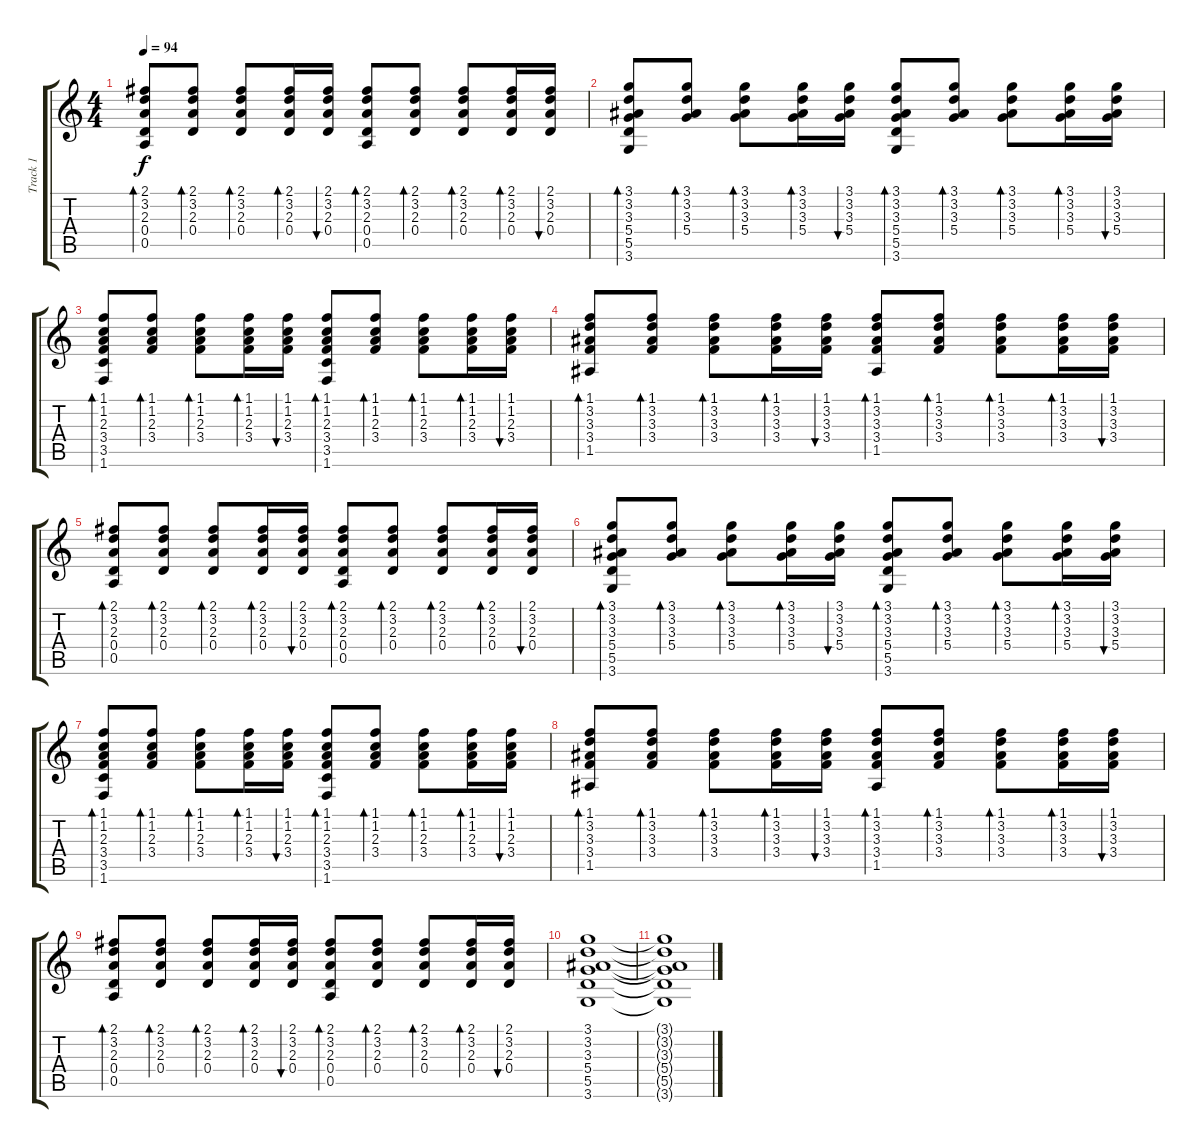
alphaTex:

\track ("Track 1" "Track 1") {instrument acousticguitarsteel}
\staff {score tabs}
\tuning (E4 B3 G3 D3 A2 E2) {hide}
\ts (4 4)
\tempo 94
\clef g2
\ks c
(2.1 3.2 2.3 0.4 0.5).8{bd 60 dy f} (2.1 3.2 2.3 0.4).8{bd 60} (2.1 3.2 2.3 0.4).8{bd 60} (2.1 3.2 2.3 0.4).16{bd 60} (2.1 3.2 2.3 0.4).16{bu 60} (2.1 3.2 2.3 0.4 0.5).8{bd 60} (2.1 3.2 2.3 0.4).8{bd 60} (2.1 3.2 2.3 0.4).8{bd 60} (2.1 3.2 2.3 0.4).16{bd 60} (2.1 3.2 2.3 0.4).16{bu 60} |
(3.1 3.2 3.3 5.4 5.5 3.6).8{bd 60} (3.1 3.2 3.3 5.4).8{bd 60} (3.1 3.2 3.3 5.4).8{bd 60} (3.1 3.2 3.3 5.4).16{bd 60} (3.1 3.2 3.3 5.4).16{bu 60} (3.1 3.2 3.3 5.4 5.5 3.6).8{bd 60} (3.1 3.2 3.3 5.4).8{bd 60} (3.1 3.2 3.3 5.4).8{bd 60} (3.1 3.2 3.3 5.4).16{bd 60} (3.1 3.2 3.3 5.4).16{bu 60} |
(1.1 1.2 2.3 3.4 3.5 1.6).8{bd 60} (1.1 1.2 2.3 3.4).8{bd 60} (1.1 1.2 2.3 3.4).8{bd 60} (1.1 1.2 2.3 3.4).16{bd 60} (1.1 1.2 2.3 3.4).16{bu 60} (1.1 1.2 2.3 3.4 3.5 1.6).8{bd 60} (1.1 1.2 2.3 3.4).8{bd 60} (1.1 1.2 2.3 3.4).8{bd 60} (1.1 1.2 2.3 3.4).16{bd 60} (1.1 1.2 2.3 3.4).16{bu 60} |
(1.1 3.2 3.3 3.4 1.5).8{bd 60} (1.1 3.2 3.3 3.4).8{bd 60} (1.1 3.2 3.3 3.4).8{bd 60} (1.1 3.2 3.3 3.4).16{bd 60} (1.1 3.2 3.3 3.4).16{bu 60} (1.1 3.2 3.3 3.4 1.5).8{bd 60} (1.1 3.2 3.3 3.4).8{bd 60} (1.1 3.2 3.3 3.4).8{bd 60} (1.1 3.2 3.3 3.4).16{bd 60} (1.1 3.2 3.3 3.4).16{bu 60} |
(2.1 3.2 2.3 0.4 0.5).8{bd 60} (2.1 3.2 2.3 0.4).8{bd 60} (2.1 3.2 2.3 0.4).8{bd 60} (2.1 3.2 2.3 0.4).16{bd 60} (2.1 3.2 2.3 0.4).16{bu 60} (2.1 3.2 2.3 0.4 0.5).8{bd 60} (2.1 3.2 2.3 0.4).8{bd 60} (2.1 3.2 2.3 0.4).8{bd 60} (2.1 3.2 2.3 0.4).16{bd 60} (2.1 3.2 2.3 0.4).16{bu 60} |
(3.1 3.2 3.3 5.4 5.5 3.6).8{bd 60} (3.1 3.2 3.3 5.4).8{bd 60} (3.1 3.2 3.3 5.4).8{bd 60} (3.1 3.2 3.3 5.4).16{bd 60} (3.1 3.2 3.3 5.4).16{bu 60} (3.1 3.2 3.3 5.4 5.5 3.6).8{bd 60} (3.1 3.2 3.3 5.4).8{bd 60} (3.1 3.2 3.3 5.4).8{bd 60} (3.1 3.2 3.3 5.4).16{bd 60} (3.1 3.2 3.3 5.4).16{bu 60} |
(1.1 1.2 2.3 3.4 3.5 1.6).8{bd 60} (1.1 1.2 2.3 3.4).8{bd 60} (1.1 1.2 2.3 3.4).8{bd 60} (1.1 1.2 2.3 3.4).16{bd 60} (1.1 1.2 2.3 3.4).16{bu 60} (1.1 1.2 2.3 3.4 3.5 1.6).8{bd 60} (1.1 1.2 2.3 3.4).8{bd 60} (1.1 1.2 2.3 3.4).8{bd 60} (1.1 1.2 2.3 3.4).16{bd 60} (1.1 1.2 2.3 3.4).16{bu 60} |
(1.1 3.2 3.3 3.4 1.5).8{bd 60} (1.1 3.2 3.3 3.4).8{bd 60} (1.1 3.2 3.3 3.4).8{bd 60} (1.1 3.2 3.3 3.4).16{bd 60} (1.1 3.2 3.3 3.4).16{bu 60} (1.1 3.2 3.3 3.4 1.5).8{bd 60} (1.1 3.2 3.3 3.4).8{bd 60} (1.1 3.2 3.3 3.4).8{bd 60} (1.1 3.2 3.3 3.4).16{bd 60} (1.1 3.2 3.3 3.4).16{bu 60} |
(2.1 3.2 2.3 0.4 0.5).8{bd 60} (2.1 3.2 2.3 0.4).8{bd 60} (2.1 3.2 2.3 0.4).8{bd 60} (2.1 3.2 2.3 0.4).16{bd 60} (2.1 3.2 2.3 0.4).16{bu 60} (2.1 3.2 2.3 0.4 0.5).8{bd 60} (2.1 3.2 2.3 0.4).8{bd 60} (2.1 3.2 2.3 0.4).8{bd 60} (2.1 3.2 2.3 0.4).16{bd 60} (2.1 3.2 2.3 0.4).16{bu 60} |
(3.1 3.2 3.3 5.4 5.5 3.6).1 |
(3.1{t} 3.2{t} 3.3{t} 5.4{t} 5.5{t} 3.6{t}).1
